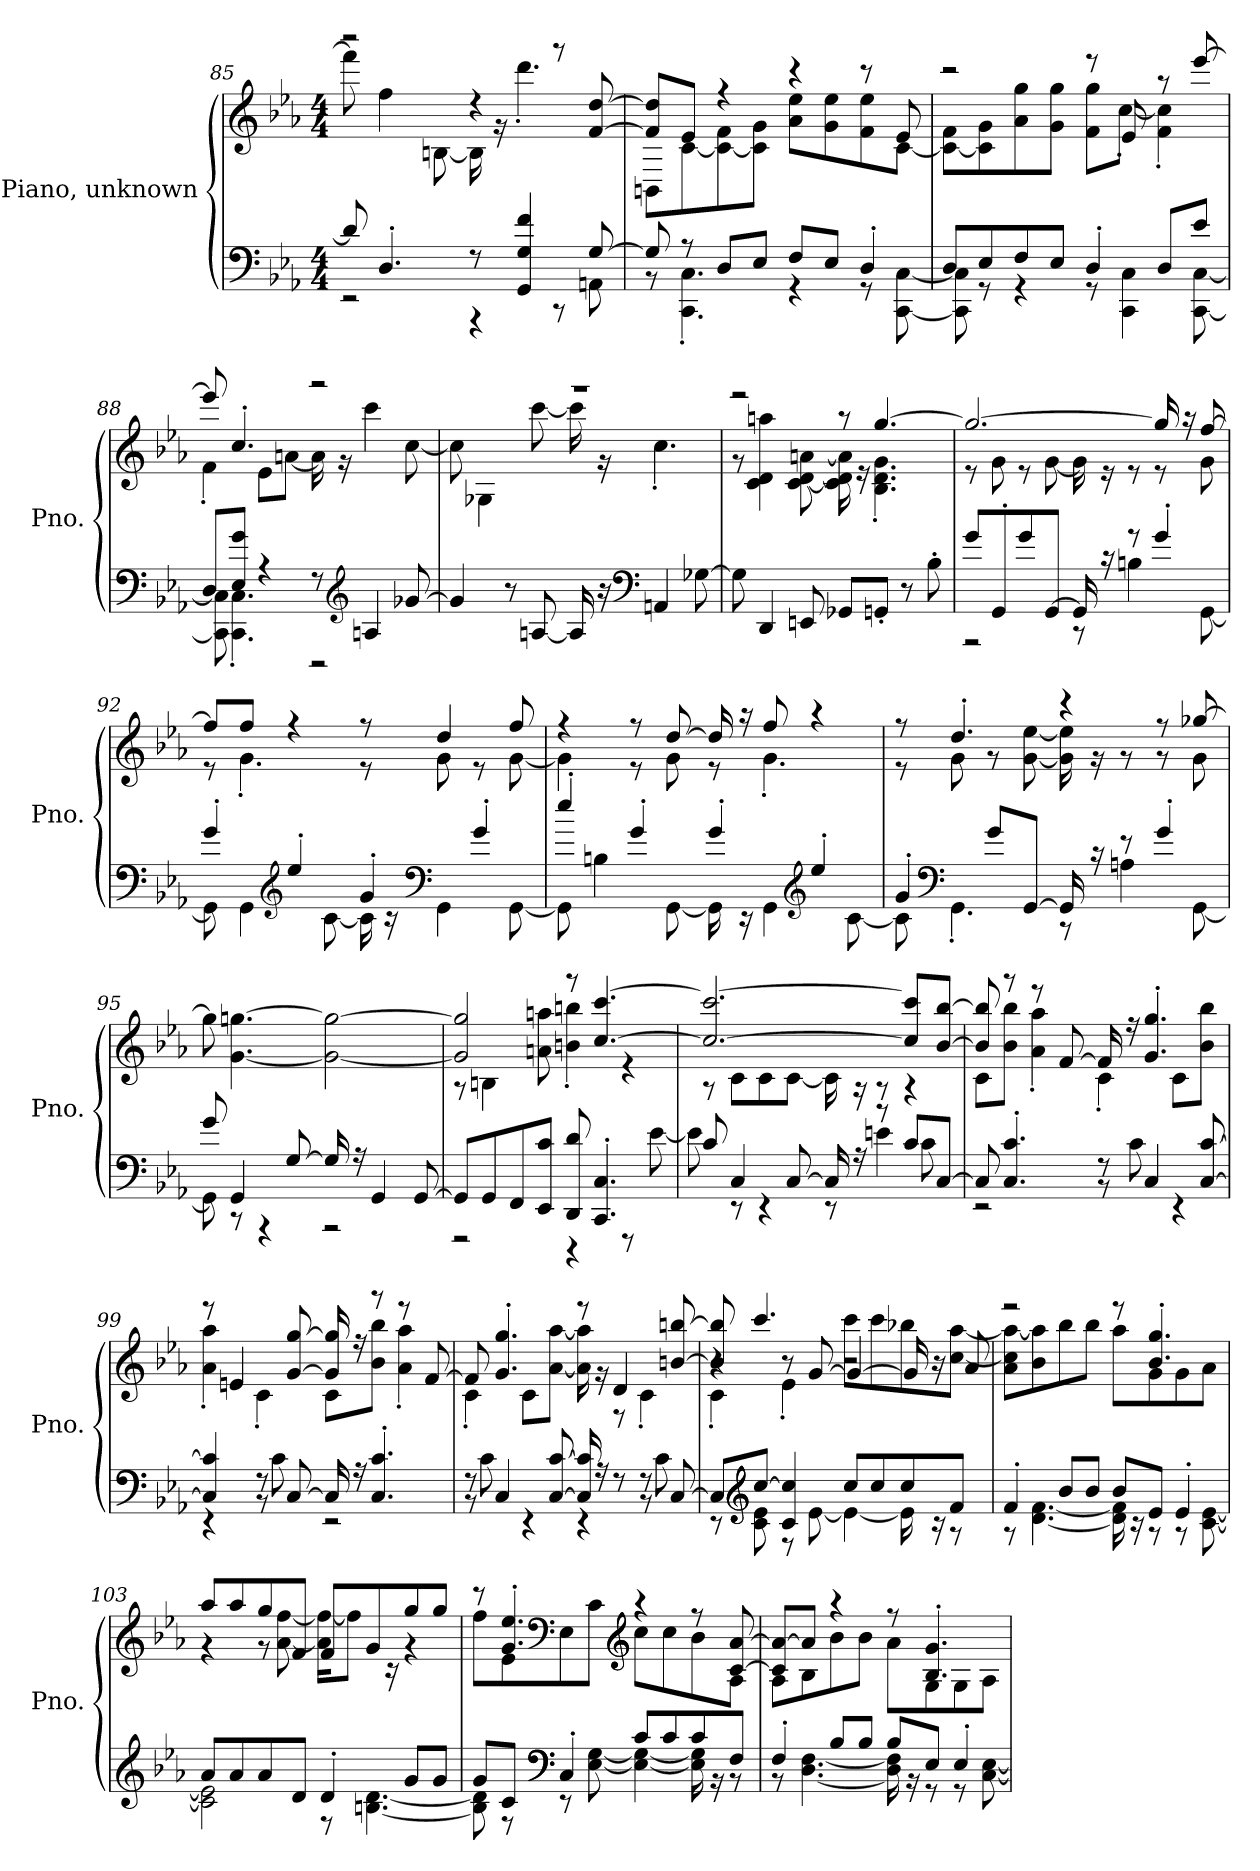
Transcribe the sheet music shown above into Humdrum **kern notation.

**kern	**kern
*part1	*part1
*staff2	*staff1
*I"Piano, unknown	*
*I'Pno.	*
*clefF4	*clefG2
*k[b-e-a-]	*k[b-e-a-]
*M4/4	*M4/4
=85	=85
*^	*^
8d/]	2r	2r	8fff\]
4.D'/	.	.	4ff\
.	.	.	[8Bn\
8r	4r	4r	16B\]
.	.	.	16r
4GG/ 4G/ 4f/	.	.	4.ddd'\
.	8r	8r	.
[8G/	8AAn\	[8f/ [8dd/	.
!!LO:LB:g=z	!!
=86	=86	=86	=86
8G/]	8r	8f/] 8dd/]L	8BBn\L
8r	4.CC\' 4.C\'	8e-/J	[8c\
8D/L	.	4r	8c\_ 8f\
8E-/J	.	.	8c\] 8g\J
8F/L	4r	4r	8a-\ 8ee-\L
8E-/J	.	.	8g\ 8ee-\
4D'/	8r	8r	8f\ 8ee-\
.	[8CC\ [8C\	8e-/	[8c\J
=87	=87	=87	=87
8D/L	8CC\] 8C\]	2r	8c\_ 8f\L
8E-/	8r	.	8c\] 8g\
8F/	4r	.	8a-\ 8gg\
8E-/J	.	.	8g\ 8gg\J
4D'/	8r	8r	8f\ 8gg\L
.	4CC\ 4C\	8e-/	[8cc'\J
8D/L	.	8r	4f\' 4cc\]'
8e-/J	[8CC\ [8C\	[8eee-/	.
=88	=88	=88	=88
8D/L	8CC\] 8C\]	8eee-/]	4f'\
8E-/ 8g/J	4.CC\' 4.C\'	4.cc'/	.
4r	.	.	8e-\L
.	.	.	[8an\J
8r	2r	2r	16a\]
.	.	.	16r
*clefG2	*	*	*
4An/	.	.	4ccc\
[8g-X/	.	.	[8cc\
*v	*v	*	*
!!LO:LB:g=z	!!
=89	=89	=89
4g-/]	1r	8cc\]
.	.	4G-X\
8r	.	.
[8An/	.	[8ccc\
16A/]	.	16ccc\]
16r	.	16r
*clefF4	*	*
4AAn/	.	4.cc'\
[8G-X\	.	.
=90	=90	=90
8G-\]	2r	8r
4DD/	.	4c\ 4d\ 4aan\
8EEn/	.	[8c\ [8d\ [8an\
8GG-X/L	8r	16c\] 16d\] 16a\]
.	.	16r
8GGn'/J	[4.gg/	4.B-\' 4.d\' 4.g\'
8r	.	.
8B-'\	.	.
=91	=91	=91
*^	*	*
8g/L	2r	2.gg/_	8r
8GG'/	.	.	8g\
8g/	.	.	8r
[8GG/J	.	.	[8g\
16GG/]	8r	.	16g\]
16r	.	.	16r
8r	4Bn\	.	8r
4g'/	.	16gg/]	8r
.	.	16r	.
.	[8GG\	[8ff/	8g\
!!LO:LB:g=z	!!
=92	=92	=92	=92
4g'/	8GG\]	8ff/L]	8r
.	4GG\	8ff/J	4.g'\
*clefG2	*	*	*
4ee-'/	.	4r	.
.	[8c\	.	.
4g'/	16c\]	8r	8r
.	16r	.	.
*clefF4	*	*	*
.	4GG\	4dd/	8g\
4g'/	.	.	8r
.	[8GG\	8ff/	[8g\
=93	=93	=93	=93
4ee-'/	8GG\]	4r	4g\]
.	4Bn\	.	.
4g'/	.	8r	8r
.	[8GG\	[8dd/	8g\
4g'/	16GG\]	16dd/]	8r
.	16r	16r	.
.	4GG\	8ff/	4.g'\
*clefG2	*	*	*
4ee-'/	.	4r	.
.	[8c\	.	.
=94	=94	=94	=94
4g'/	8c\]	8r	8r
*clefF4	*	*	*
.	4.GG'\	4.dd'/	8g\
8g/L	.	.	8r
[8GG/J	.	.	[8g\ [8ee-\
16GG/]	8r	4r	16g\] 16ee-\]
16r	.	.	16r
8r	4An\	.	8r
4g'/	.	8r	8r
.	[8GG\	[8gg-X/	8g\
*	*	*v	*v
!!LO:PB:g=z
=95	=95	=95
8g/	8GG\]	8gg-\]
4GG/	8r	[4.g\ [4.ggn\
.	4r	.
[8G/	.	.
16G/]	2r	2g\_ 2gg\_
16r	.	.
4GG/	.	.
[8GG/	.	.
=96	=96	=96
*	*	*^
8GG/L]	2r	2g/] 2gg/]	8r
8GG/	.	.	4Bn\
8FF/	.	.	.
8EE-/ 8c/J	.	.	8an\ 8aan\
8DD/ 8d/	4r	8r	4bn\' 4bbn\'
4.CC/' 4.C/'	.	[4.cc/ [4.ccc/	.
.	8r	.	4r
.	[8e-\	.	.
=97	=97	=97	=97
8c/	8e-\]	2.cc/_ 2.ccc/_	8r
4C/	8r	.	8c\L
.	4r	.	8c\
[8C/	.	.	[8c\J
16C/]	8r	.	16c\]
16r	.	.	16r
8r	4en\	.	8r
8c/L	.	8cc/] 8ccc/]L	4r
[8C/J	8c\	[8b-/ [8bb-/J	.
!!LO:LB:g=z	!!
=98	=98	=98	=98
8C/]	2r	8b-/] 8bb-/]	8c\L
4.C/' 4.c/'	.	8r	8b-\ 8bb-\J
.	.	8r	4a-\' 4aa-\'
.	.	[8f/	.
8r	8r	16f/]	4c'\
.	.	16r	.
4C/	8c\	4.g/' 4.gg/'	.
.	4r	.	8c\L
[8C/ [8c/	.	.	8b-\ 8bb-\J
=99	=99	=99	=99
4C/] 4c/]	4r	8r	4a-\' 4aa-\'
.	.	4en/	.
8r	8r	.	4c'\
[8C/	8c\	[8g/ [8gg/	.
16C/]	2r	16g/] 16gg/]	8c\L
16r	.	16r	.
4.C/' 4.c/'	.	8r	8b-\ 8bb-\J
.	.	8r	4a-\' 4aa-\'
.	.	[8f/	.
=100	=100	=100	=100
8r	8r	8f/]	4c'\
4C/	8c\	4.g/' 4.gg/'	.
.	4r	.	8c\L
[8C/ [8c/	.	.	[8a-\ [8aa-\J
16C/] 16c/]	4r	8r	16a-\] 16aa-\]
16r	.	.	16r
8r	.	4d/	8r
8r	8r	.	4c'\
[8C/	8c\	[8bn/ [8bbn/	.
!!LO:LB:g=z
=101	=101	=101	=101
*	*	*	*^
8C/L]	8r	8b/] 8bb/]	4c'\	4r
*clefG2	*	*	*	*
[8cc/J	8c\ 8e-\	4.ccc/	.	.
4c/ 4cc/]	8r	.	4e-'\	8r
.	[8e-\	.	.	[8g/
8cc/L	4e-\_	2r	8ccc\L	4g/_
8cc/	.	.	8ccc\	.
8cc/	16e-\]	.	8bb-X\	16g/]
.	16r	.	.	16r
8f/J	8r	.	[8cc\ [8aa-\J	8a-/
*	*	*	*v	*v
=102	=102	=102	=102
4f'/	8r	2r	8a-\ 8cc\] 8aa-\_L
.	[4.d\ [4.f\	.	8b-\ 8aa-\]
8b-/L	.	.	8bb-\
8b-/J	.	.	8bb-\J
8b-/L	16d\] 16f\]	8r	8aa-\L
.	16r	.	.
8e-/J	8r	4.b-/' 4.gg/'	8g\
4e-'/	8r	.	8g\
.	[8c\ [8e-\	.	8a-\J
=103	=103	=103	=103
8a-/L	2c\] 2e-\]	8aa-/L	4r
8a-/	.	8aa-/	.
8a-/	.	8gg/	8r
8d/J	.	8f/J	[8a-\ [8ff\
4d'/	8r	8f/L	16a-\] 16ff\_KL
.	.	.	8ff\J]
.	[4.Bn\ [4.d\	8g/	.
.	.	.	16r
8g/L	.	8gg/	4r
8g/J	.	8gg/J	.
!!LO:LB:g=z	!!
=104	=104	=104	=104
8g/L	8B\] 8d\]	8r	8ff\L
8c/J	8r	4.g/' 4.ee-/'	8e-\
*clefF4	*	*clefF4	*
4C'/	8r	.	8E-\
.	[8E-\ [8G\	.	8c\J
*	*	*clefG2	*
8c/L	4E-\_ 4G\_	4r	8cc\L
8c/	.	.	8cc\
8c/	16E-\] 16G\]	8r	8b-\
.	16r	.	.
8F/J	8r	[8c/ [8a-/	8A-\J
=105	=105	=105	=105
4F'/	8r	8c/] 8a-/_L	8A-\L
.	[4.D\ [4.F\	8a-/J]	8B-\
8B-/L	.	4r	8b-\
8B-/J	.	.	8b-\J
8B-/L	16D\] 16F\]	8r	8a-\L
.	16r	.	.
8E-/J	8r	4.B-/' 4.g/'	8G\
4E-'/	8r	.	8G\
.	[8C\ [8E-\	.	8A-\J
*v	*v	*	*
*	*v	*v
=	=
*-	*-
